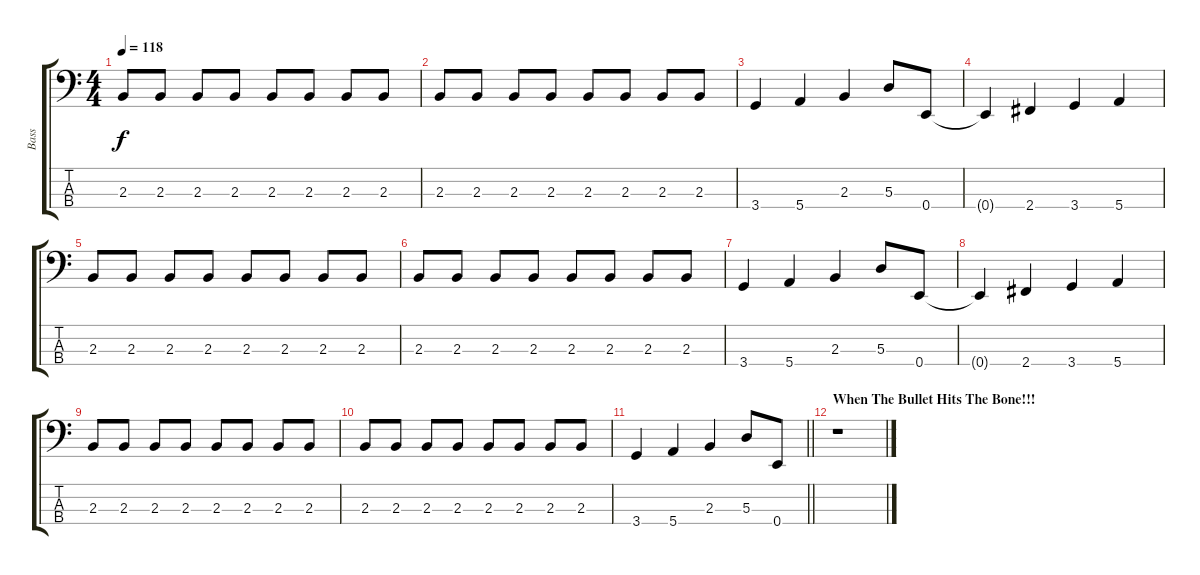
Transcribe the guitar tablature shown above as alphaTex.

\track ("Bass" "Bass") {instrument electricbassfinger}
\staff {score tabs}
\tuning (G2 D2 A1 E1) {hide}
\ts (4 4)
\tempo 118
\clef f4
\ks c
2.3.8{dy f} 2.3.8 2.3.8 2.3.8 2.3.8 2.3.8 2.3.8 2.3.8 |
2.3.8 2.3.8 2.3.8 2.3.8 2.3.8 2.3.8 2.3.8 2.3.8 |
3.4.4 5.4.4 2.3.4 5.3.8 0.4.8 |
0.4{t}.4 2.4.4 3.4.4 5.4.4 |
2.3.8 2.3.8 2.3.8 2.3.8 2.3.8 2.3.8 2.3.8 2.3.8 |
2.3.8 2.3.8 2.3.8 2.3.8 2.3.8 2.3.8 2.3.8 2.3.8 |
3.4.4 5.4.4 2.3.4 5.3.8 0.4.8 |
0.4{t}.4 2.4.4 3.4.4 5.4.4 |
2.3.8 2.3.8 2.3.8 2.3.8 2.3.8 2.3.8 2.3.8 2.3.8 |
2.3.8 2.3.8 2.3.8 2.3.8 2.3.8 2.3.8 2.3.8 2.3.8 |
\barLineRight lightlight
3.4.4 5.4.4 2.3.4 5.3.8 0.4.8 |
\section ("" "When The Bullet Hits The Bone!!!")
r.1
